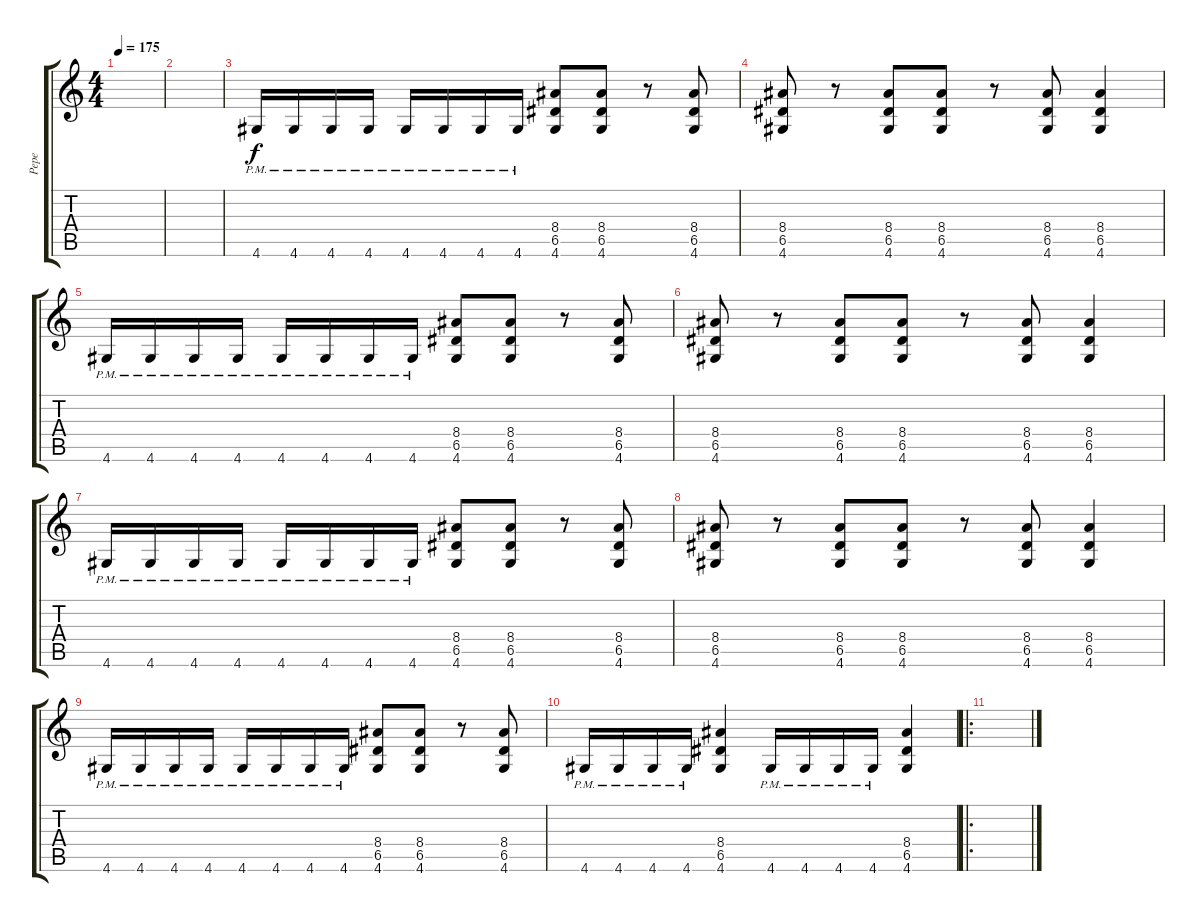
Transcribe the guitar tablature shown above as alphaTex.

\track ("Pepe" "Pepe") {instrument distortionguitar}
\staff {score tabs}
\tuning (E4 B3 G3 D3 A2 E2) {hide}
\ts (4 4)
\tempo 175
\clef g2
\ks c
|
|
4.6{pm}.16{balance 8} 4.6{pm}.16 4.6{pm}.16 4.6{pm}.16 4.6{pm}.16 4.6{pm}.16 4.6{pm}.16 4.6{pm}.16 (8.4 6.5 4.6).8 (8.4 6.5 4.6).8 r.8 (8.4 6.5 4.6).8 |
(8.4 6.5 4.6).8 r.8 (8.4 6.5 4.6).8 (8.4 6.5 4.6).8 r.8 (8.4 6.5 4.6).8 (8.4 6.5 4.6).4 |
4.6{pm}.16 4.6{pm}.16 4.6{pm}.16 4.6{pm}.16 4.6{pm}.16 4.6{pm}.16 4.6{pm}.16 4.6{pm}.16 (8.4 6.5 4.6).8 (8.4 6.5 4.6).8 r.8 (8.4 6.5 4.6).8 |
(8.4 6.5 4.6).8 r.8 (8.4 6.5 4.6).8 (8.4 6.5 4.6).8 r.8 (8.4 6.5 4.6).8 (8.4 6.5 4.6).4 |
4.6{pm}.16 4.6{pm}.16 4.6{pm}.16 4.6{pm}.16 4.6{pm}.16 4.6{pm}.16 4.6{pm}.16 4.6{pm}.16 (8.4 6.5 4.6).8 (8.4 6.5 4.6).8 r.8 (8.4 6.5 4.6).8 |
(8.4 6.5 4.6).8 r.8 (8.4 6.5 4.6).8 (8.4 6.5 4.6).8 r.8 (8.4 6.5 4.6).8 (8.4 6.5 4.6).4 |
4.6{pm}.16 4.6{pm}.16 4.6{pm}.16 4.6{pm}.16 4.6{pm}.16 4.6{pm}.16 4.6{pm}.16 4.6{pm}.16 (8.4 6.5 4.6).8 (8.4 6.5 4.6).8 r.8 (8.4 6.5 4.6).8 |
4.6{pm}.16 4.6{pm}.16 4.6{pm}.16 4.6{pm}.16 (8.4 6.5 4.6).4 4.6{pm}.16 4.6{pm}.16 4.6{pm}.16 4.6{pm}.16 (8.4 6.5 4.6).4 |
\ro
